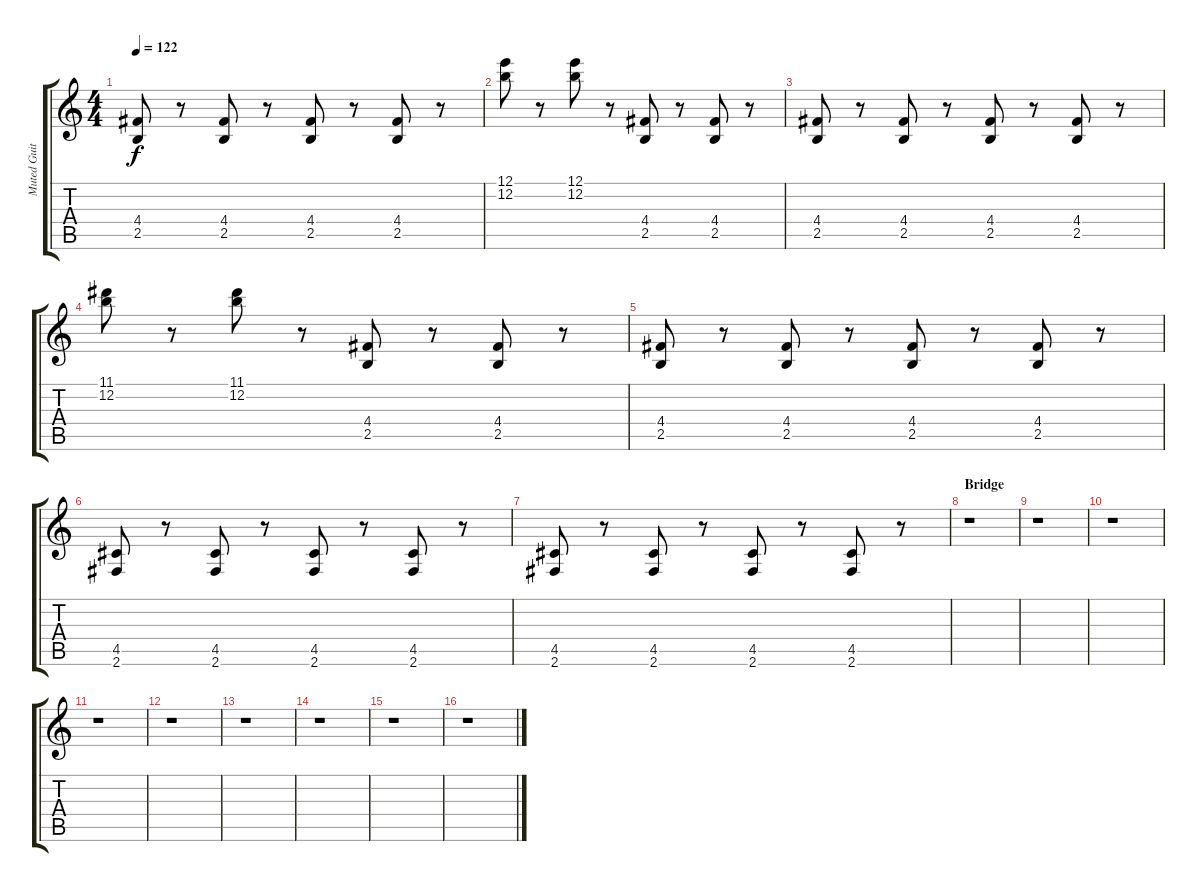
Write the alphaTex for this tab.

\track ("Muted Guitar" "Muted Guit") {instrument electricguitarmuted}
\staff {score tabs}
\tuning (E4 B3 G3 D3 A2 E2) {hide}
\ts (4 4)
\tempo 122
\clef g2
\ks c
(4.4 2.5).8{dy f} r.8 (4.4 2.5).8 r.8 (4.4 2.5).8 r.8 (4.4 2.5).8 r.8 |
(12.1 12.2).8 r.8 (12.1 12.2).8 r.8 (4.4 2.5).8 r.8 (4.4 2.5).8 r.8 |
(4.4 2.5).8 r.8 (4.4 2.5).8 r.8 (4.4 2.5).8 r.8 (4.4 2.5).8 r.8 |
(11.1 12.2).8 r.8 (11.1 12.2).8 r.8 (4.4 2.5).8 r.8 (4.4 2.5).8 r.8 |
(4.4 2.5).8 r.8 (4.4 2.5).8 r.8 (4.4 2.5).8 r.8 (4.4 2.5).8 r.8 |
(4.5 2.6).8 r.8 (4.5 2.6).8 r.8 (4.5 2.6).8 r.8 (4.5 2.6).8 r.8 |
(4.5 2.6).8 r.8 (4.5 2.6).8 r.8 (4.5 2.6).8 r.8 (4.5 2.6).8 r.8 |
\section ("" "Bridge")
r.1 |
r.1 |
r.1 |
r.1 |
r.1 |
r.1 |
r.1 |
r.1 |
r.1
